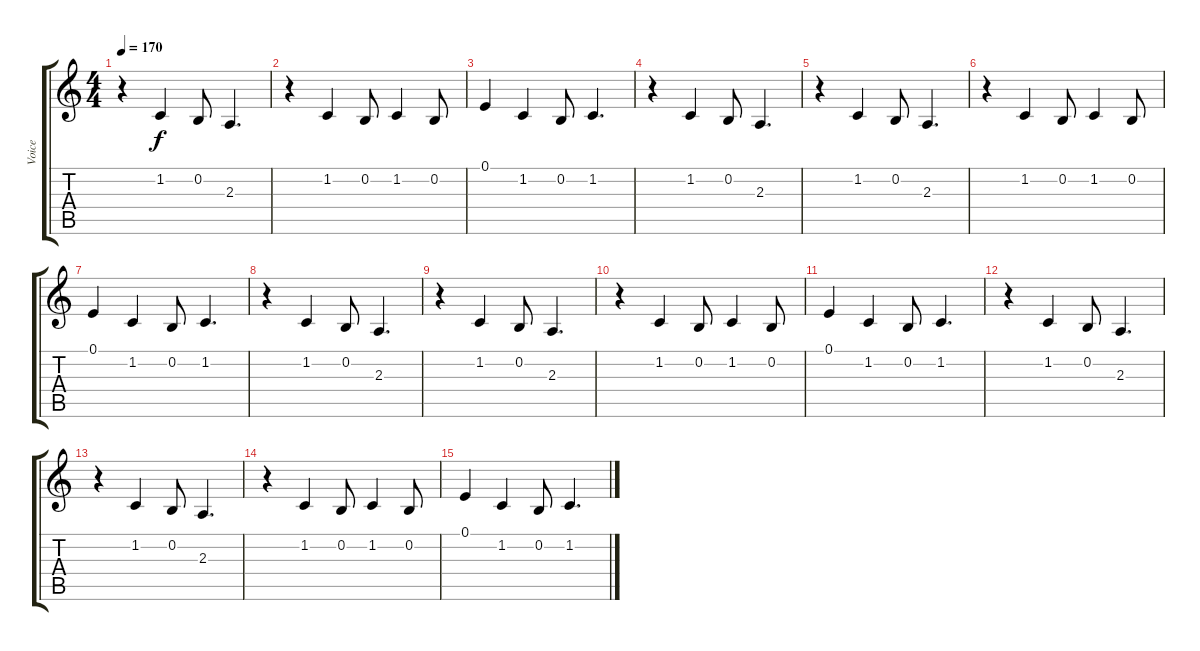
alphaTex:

\track ("Voice" "Voice") {instrument lead2sawtooth}
\staff {score tabs}
\tuning (E4 B3 G3 D3 A2 E2) {hide}
\ts (4 4)
\tempo 170
\clef g2
\ks c
r.4{dy f} 1.2.4 0.2.8 2.3.4{d} |
r.4 1.2.4 0.2.8 1.2.4 0.2.8 |
0.1.4 1.2.4 0.2.8 1.2.4{d} |
r.4 1.2.4 0.2.8 2.3.4{d} |
r.4 1.2.4 0.2.8 2.3.4{d} |
r.4 1.2.4 0.2.8 1.2.4 0.2.8 |
0.1.4 1.2.4 0.2.8 1.2.4{d} |
r.4 1.2.4 0.2.8 2.3.4{d} |
r.4 1.2.4 0.2.8 2.3.4{d} |
r.4 1.2.4 0.2.8 1.2.4 0.2.8 |
0.1.4 1.2.4 0.2.8 1.2.4{d} |
r.4 1.2.4 0.2.8 2.3.4{d} |
r.4 1.2.4 0.2.8 2.3.4{d} |
r.4 1.2.4 0.2.8 1.2.4 0.2.8 |
0.1.4 1.2.4 0.2.8 1.2.4{d}
